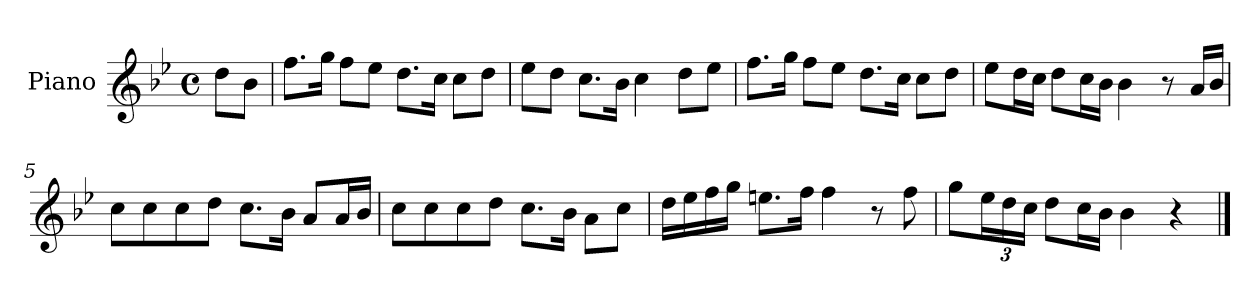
**kern
*part1
*staff1
*I"Piano
*I'Pno.
*clefG2
*k[b-e-]
*M4/4
*met(c)
=
8dd\L
8b-\J
=1
8.ff\L
16gg\Jk
8ff\L
8ee-\J
8.dd\L
16cc\Jk
8cc\L
8dd\J
=2
8ee-\L
8dd\J
8.cc\L
16b-\Jk
4cc\
8dd\L
8ee-\J
=3
8.ff\L
16gg\Jk
8ff\L
8ee-\J
8.dd\L
16cc\Jk
8cc\L
8dd\J
=4
8ee-\L
16dd\L
16cc\JJ
8dd\L
16cc\L
16b-\JJ
4b-\
8r
16a/LL
16b-/JJ
!!LO:LB:g=z
=5
8cc\L
8cc\
8cc\
8dd\J
8.cc\L
16b-\Jk
8a/L
16a/L
16b-/JJ
=6
8cc\L
8cc\
8cc\
8dd\J
8.cc\L
16b-\Jk
8a\L
8cc\J
=7
16dd\LL
16ee-\
16ff\
16gg\JJ
8.een\L
16ff\Jk
4ff\
8r
8ff\
=8
8gg\L
*Xbrackettup
24ee-\L
24dd\
24cc\JJ
8dd\L
16cc\L
16b-\JJ
4b-\
4r
==
*-
